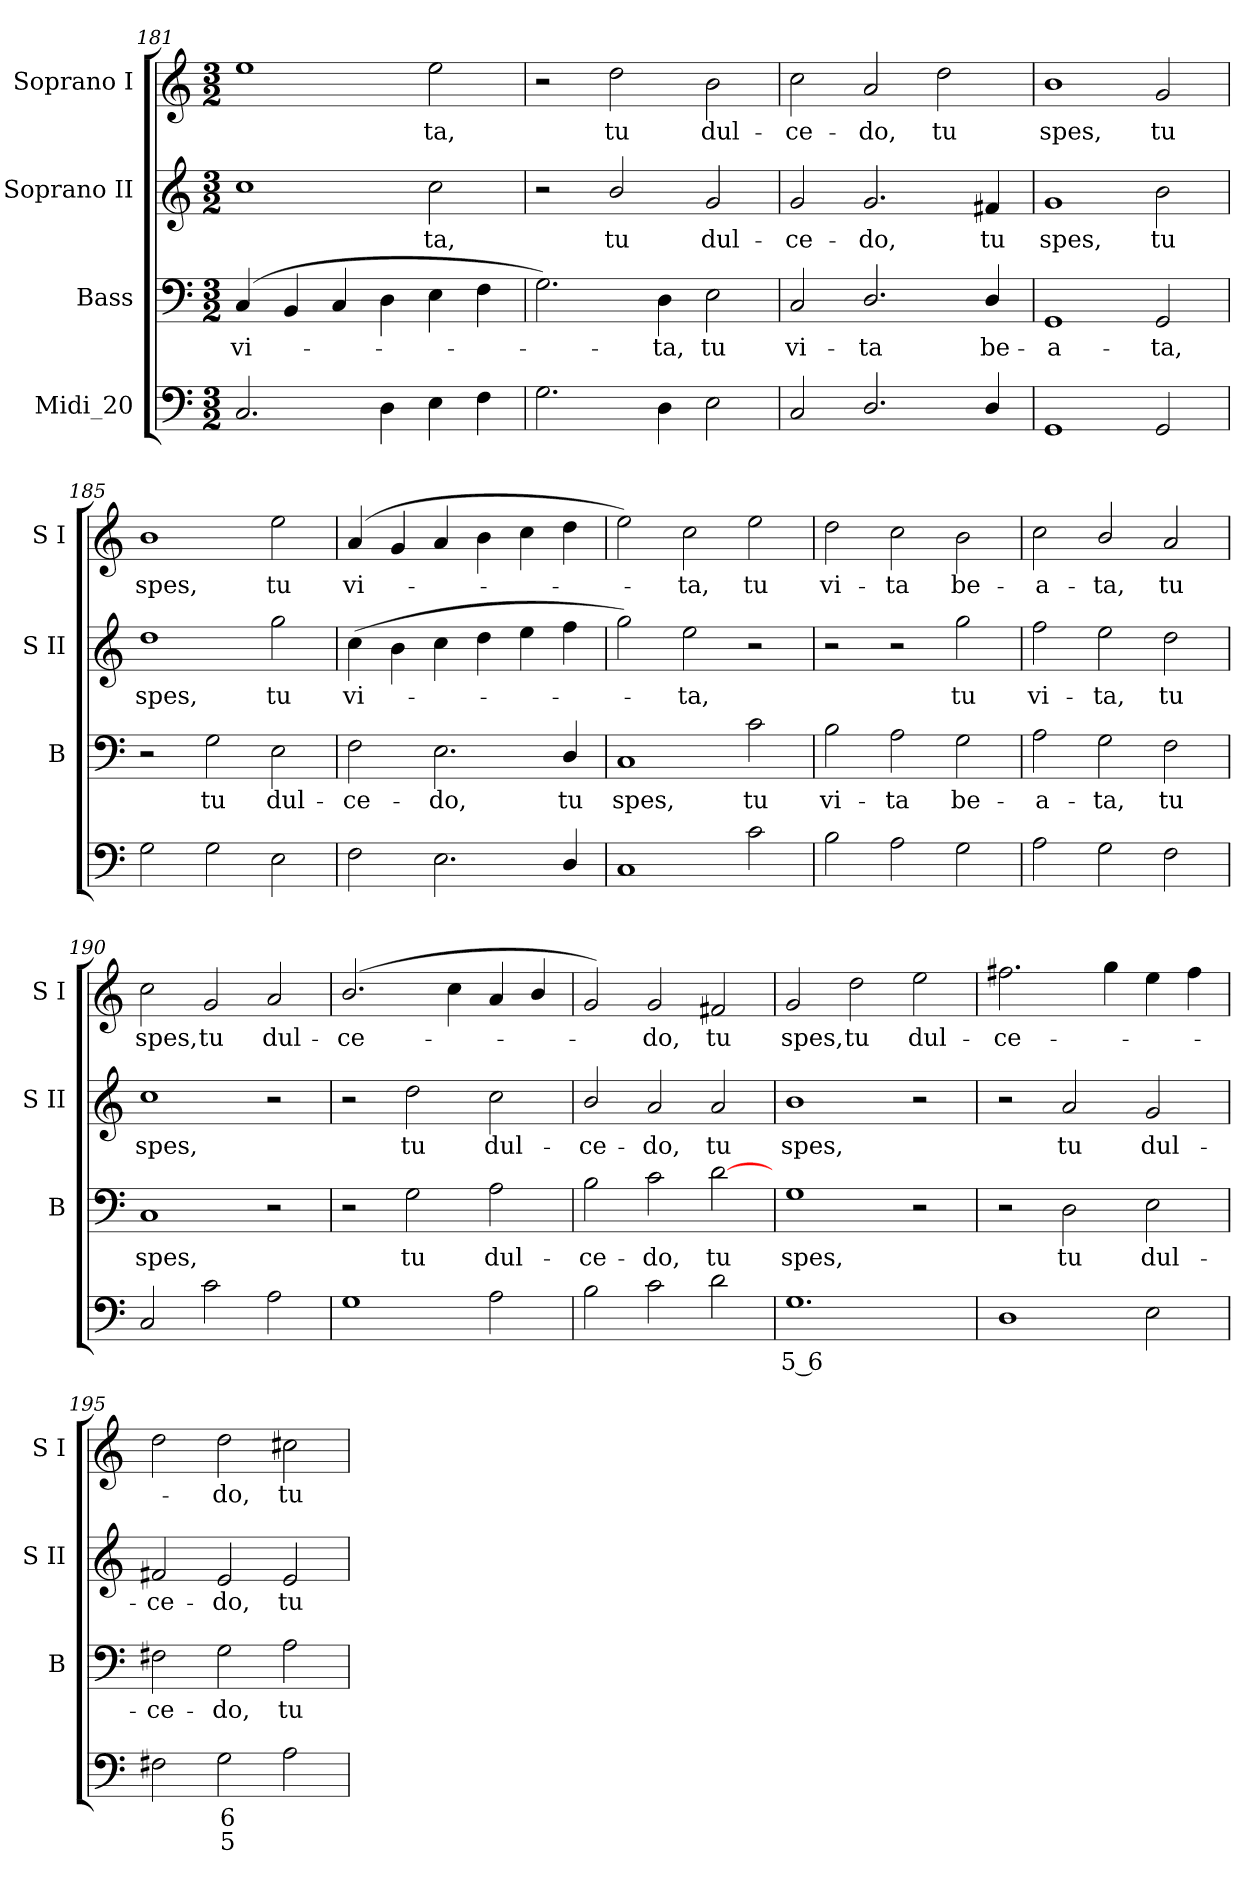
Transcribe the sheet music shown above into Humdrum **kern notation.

**kern	**text	**text	**kern	**text	**kern	**text	**kern	**text
*part4	*part4	*part4	*part3	*part3	*part2	*part2	*part1	*part1
*staff4	*staff4	*staff4	*staff3	*staff3	*staff2	*staff2	*staff1	*staff1
*I"Midi_20	*	*	*I"Bass	*	*I"Soprano II	*	*I"Soprano I	*
*	*	*	*I'B	*	*I'S II	*	*I'S I	*
*clefF4	*	*	*clefF4	*	*clefG2	*	*clefG2	*
*k[]	*	*	*k[]	*	*k[]	*	*k[]	*
*C:	*	*	*C:	*	*C:	*	*C:	*
*M3/2	*	*	*M3/2	*	*M3/2	*	*M3/2	*
=181	=181	=181	=181	=181	=181	=181	=181	=181
!	!	!	!	!LO:LY:b	!	!	!	!
2.C	.	.	(>4C	vi-	1cc	.	1ee	.
.	.	.	4BB	.	.	.	.	.
.	.	.	4C	.	.	.	.	.
4D	.	.	4D	.	.	.	.	.
!	!	!	!	!	!	!LO:LY:b	!	!LO:LY:b
4E	.	.	4E	.	2cc	ta,	2ee	ta,
4F	.	.	4F	.	.	.	.	.
=182	=182	=182	=182	=182	=182	=182	=182	=182
2.G	.	.	2.G)	.	2r	.	2r	.
!	!	!	!	!	!	!LO:LY:b	!	!LO:LY:b
.	.	.	.	.	2b/	tu	2dd	tu
!	!	!	!	!LO:LY:b	!	!	!	!
4D	.	.	4D	ta,	.	.	.	.
!	!	!	!	!LO:LY:b	!	!LO:LY:b	!	!LO:LY:b
2E	.	.	2E	tu	2g	dul-	2b	dul-
=183	=183	=183	=183	=183	=183	=183	=183	=183
!	!	!	!	!LO:LY:b	!	!LO:LY:b	!	!LO:LY:b
2C	.	.	2C	vi-	2g	-ce-	2cc	-ce-
!	!	!	!	!LO:LY:b	!	!LO:LY:b	!	!LO:LY:b
2.D/	.	.	2.D/	-ta	2.g	-do,	2a	-do,
!	!	!	!	!	!	!	!	!LO:LY:b
.	.	.	.	.	.	.	2dd	tu
!	!	!	!	!LO:LY:b	!	!LO:LY:b	!	!
4D/	.	.	4D/	be-	4f#X	tu	.	.
=184	=184	=184	=184	=184	=184	=184	=184	=184
!	!	!	!	!LO:LY:b	!	!LO:LY:b	!	!LO:LY:b
1GG	.	.	1GG	-a-	1g	spes,	1b	spes,
!	!	!	!	!LO:LY:b	!	!LO:LY:b	!	!LO:LY:b
2GG	.	.	2GG	-ta,	2b	tu	2g	tu
=185	=185	=185	=185	=185	=185	=185	=185	=185
!	!	!	!	!	!	!LO:LY:b	!	!LO:LY:b
2G	.	.	2r	.	1dd	spes,	1b	spes,
!	!	!	!	!LO:LY:b	!	!	!	!
2G	.	.	2G	tu	.	.	.	.
!	!	!	!	!LO:LY:b	!	!LO:LY:b	!	!LO:LY:b
2E	.	.	2E	dul-	2gg	tu	2ee	tu
!!LO:LB:g=z
=186	=186	=186	=186	=186	=186	=186	=186	=186
!	!	!	!	!LO:LY:b	!	!LO:LY:b	!	!LO:LY:b
2F	.	.	2F	-ce-	(>4cc	vi-	(<4a	vi-
.	.	.	.	.	4b	.	4g	.
!	!	!	!	!LO:LY:b	!	!	!	!
2.E	.	.	2.E	-do,	4cc	.	4a	.
.	.	.	.	.	4dd	.	4b	.
.	.	.	.	.	4ee	.	4cc	.
!	!	!	!	!LO:LY:b	!	!	!	!
4D/	.	.	4D/	tu	4ff	.	4dd	.
=187	=187	=187	=187	=187	=187	=187	=187	=187
!	!	!	!	!LO:LY:b	!	!	!	!
1C	.	.	1C	spes,	2gg)	.	2ee)	.
!	!	!	!	!	!	!LO:LY:b	!	!LO:LY:b
.	.	.	.	.	2ee	ta,	2cc	ta,
!	!	!	!	!LO:LY:b	!	!	!	!LO:LY:b
2c	.	.	2c	tu	2r	.	2ee	tu
=188	=188	=188	=188	=188	=188	=188	=188	=188
!	!	!	!	!LO:LY:b	!	!	!	!LO:LY:b
2B	.	.	2B	vi-	2r	.	2dd	vi-
!	!	!	!	!LO:LY:b	!	!	!	!LO:LY:b
2A	.	.	2A	-ta	2r	.	2cc	-ta
!	!	!	!	!LO:LY:b	!	!LO:LY:b	!	!LO:LY:b
2G	.	.	2G	be-	2gg	tu	2b	be-
=189	=189	=189	=189	=189	=189	=189	=189	=189
!	!	!	!	!LO:LY:b	!	!LO:LY:b	!	!LO:LY:b
2A	.	.	2A	-a-	2ff	vi-	2cc	-a-
!	!	!	!	!LO:LY:b	!	!LO:LY:b	!	!LO:LY:b
2G	.	.	2G	-ta,	2ee	-ta,	2b/	-ta,
!	!	!	!	!LO:LY:b	!	!LO:LY:b	!	!LO:LY:b
2F	.	.	2F	tu	2dd	tu	2a	tu
=190	=190	=190	=190	=190	=190	=190	=190	=190
!	!	!	!	!LO:LY:b	!	!LO:LY:b	!	!LO:LY:b
2C	.	.	1C	spes,	1cc	spes,	2cc	spes,
!	!	!	!	!	!	!	!	!LO:LY:b
2c	.	.	.	.	.	.	2g	tu
!	!	!	!	!	!	!	!	!LO:LY:b
2A	.	.	2r	.	2r	.	2a	dul-
=191	=191	=191	=191	=191	=191	=191	=191	=191
!	!	!	!	!	!	!	!	!LO:LY:b
1G	.	.	2r	.	2r	.	(<2.b/	-ce-
!	!	!	!	!LO:LY:b	!	!LO:LY:b	!	!
.	.	.	2G	tu	2dd	tu	.	.
.	.	.	.	.	.	.	4cc	.
!	!	!	!	!LO:LY:b	!	!LO:LY:b	!	!
2A	.	.	2A	dul-	2cc	dul-	4a	.
.	.	.	.	.	.	.	4b/	.
=192	=192	=192	=192	=192	=192	=192	=192	=192
!	!	!	!	!LO:LY:b	!	!LO:LY:b	!	!
2B	.	.	2B	-ce-	2b/	-ce-	2g)	.
!	!	!	!	!LO:LY:b	!	!LO:LY:b	!	!LO:LY:b
2c	.	.	2c	-do,	2a	-do,	2g	do,
!	!	!	!	!LO:LY:b	!	!LO:LY:b	!	!LO:LY:b
2d	.	.	[2d	tu	2a	tu	2f#X	tu
=193	=193	=193	=193	=193	=193	=193	=193	=193
!	!LO:LY:b	!	!	!LO:LY:b	!	!LO:LY:b	!	!LO:LY:b
1.G	5 6	.	1G	spes,	1b	spes,	2g	spes,
!	!	!	!	!	!	!	!	!LO:LY:b
.	.	.	.	.	.	.	2dd	tu
!	!	!	!	!	!	!	!	!LO:LY:b
.	.	.	2r	.	2r	.	2ee	dul-
=194	=194	=194	=194	=194	=194	=194	=194	=194
!	!	!	!	!	!	!	!	!LO:LY:b
1D	.	.	2r	.	2r	.	2.ff#X	-ce-
!	!	!	!	!LO:LY:b	!	!LO:LY:b	!	!
.	.	.	2D	tu	2a	tu	.	.
.	.	.	.	.	.	.	4gg	.
!	!	!	!	!LO:LY:b	!	!LO:LY:b	!	!
2E	.	.	2E	dul-	2g	dul-	4ee	.
.	.	.	.	.	.	.	4ff#	.
!!LO:LB:g=z
=195	=195	=195	=195	=195	=195	=195	=195	=195
!	!	!	!	!LO:LY:b	!	!LO:LY:b	!	!
2F#X	.	.	2F#X	-ce-	2f#X	-ce-	2dd	.
!	!LO:LY:b	!LO:LY:b	!	!LO:LY:b	!	!LO:LY:b	!	!LO:LY:b
2G	6	5	2G	-do,	2e	-do,	2dd	do,
!	!	!	!	!LO:LY:b	!	!LO:LY:b	!	!LO:LY:b
2A	.	.	2A	tu	2e	tu	2cc#X	tu
=	=	=	=	=	=	=	=	=
*-	*-	*-	*-	*-	*-	*-	*-	*-
